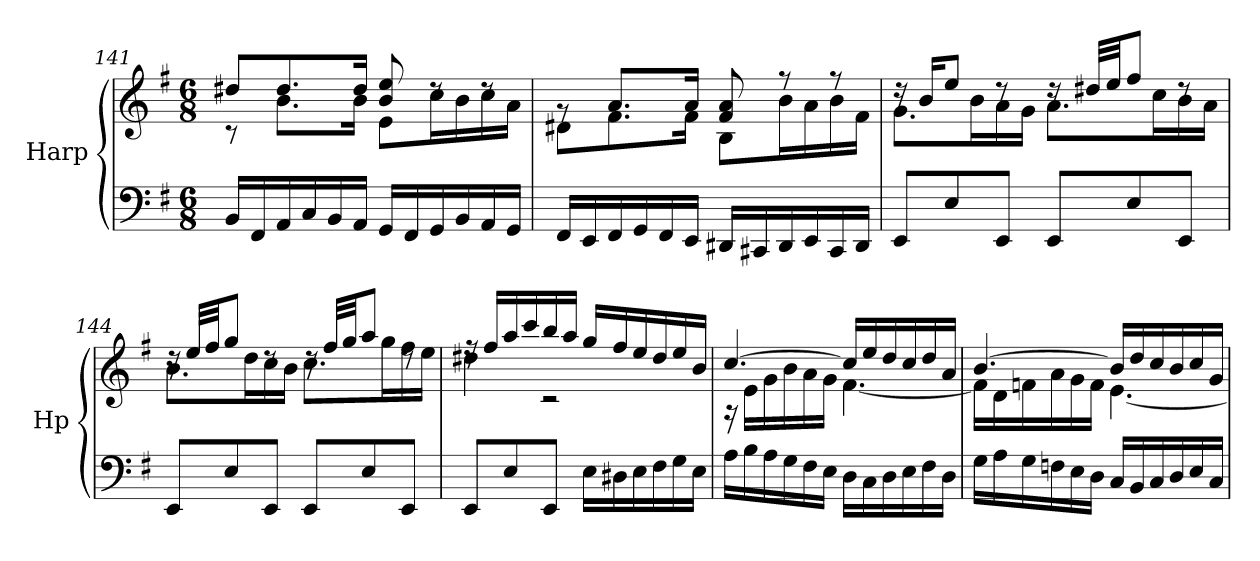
**kern	**kern
*part1	*part1
*staff2	*staff1
*I"Harp	*
*I'Hp	*
*clefF4	*clefG2
*k[f#]	*k[f#]
*M6/8	*M6/8
=141	=141
*	*^
16BB/LL	8dd#X/L	8rc
16FF#/	.	.
16AA/	8.dd#/	8.b\L
16C/	.	.
16BB/	.	.
16AA/JJ	16dd#/Jk	16b\Jk
16GG/LL	8b/ 8ee/	8e\L
16FF#/	.	.
16GG/	8rdd	16cc\L
16BB/	.	16b\
16AA/	8rdd	16cc\
16GG/JJ	.	16a\JJ
!!LO:LB:g=z	!!
=142	=142	=142
16FF#/LL	8rg	8d#X\L
16EE/	.	.
16FF#/	8.a/L	8.f#\
16GG/	.	.
16FF#/	.	.
16EE/JJ	16a/Jk	16f#\Jk
16DD#X/LL	8f#/ 8a/	8B\L
16CC#X/	.	.
16DD#/	8r	16b\L
16EE/	.	16a\
16CC#/	8r	16b\
16DD#/JJ	.	16f#\JJ
=143	=143	=143
8EE/L	16rdd	8.g\L
.	16b/KL	.
8E/	8ee/J	.
.	.	16b\L
8EE/J	8rdd	16a\
.	.	16g\JJ
8EE/L	16rdd	8.a\L
.	32dd#X/LLL	.
.	32ee/JJ	.
8E/	8ff#/J	.
.	.	16cc\L
8EE/J	8rdd	16b\
.	.	16a\JJ
=144	=144	=144
8EE/L	16rdd	8.b\L
.	32ee/LLL	.
.	32ff#/JJ	.
8E/	8gg/J	.
.	.	16dd\L
8EE/J	8rdd	16cc\
.	.	16b\JJ
8EE/L	16rdd	8.cc\L
.	32ff#/LLL	.
.	32gg/JJ	.
8E/	8aa/J	.
.	.	16gg\L
8EE/J	8rdd	16ff#\
.	.	16ee\JJ
!!LO:LB:g=z	!!
=145	=145	=145
8EE/L	16rff	4dd#X\
.	16ff#/LL	.
8E/	16aa/	.
.	16ccc/	.
8EE/J	16bb/	2r
.	16aa/JJ	.
16E\LL	16gg/LL	.
16D#X\	16ff#/	.
16E\	16ee/	.
16F#\	16dd#/	.
16G\	16ee/	.
16E\JJ	16b/JJ	.
=146	=146	=146
16A\LL	[4.cc/	16rA
16B\	.	16e\LL
16A\	.	16g\
16G\	.	16b\
16F#\	.	16a\
16E\JJ	.	16g\JJ
16D\LL	16cc/LL]	[4.f#\
16C\	16ee/	.
16D\	16dd/	.
16E\	16cc/	.
16F#\	16dd/	.
16D\JJ	16a/JJ	.
=147	=147	=147
16G\LL	[4.b/	16f#\LL]
16A\	.	16d\
16G\	.	16fn\
16Fn\	.	16a\
16E\	.	16g\
16D\JJ	.	16f\JJ
16C/LL	16b/LL]	[4.e\
16BB/	16dd/	.
16C/	16cc/	.
16D/	16b/	.
16E/	16cc/	.
16C/JJ	16g/JJ	.
*	*v	*v
=	=
*-	*-
